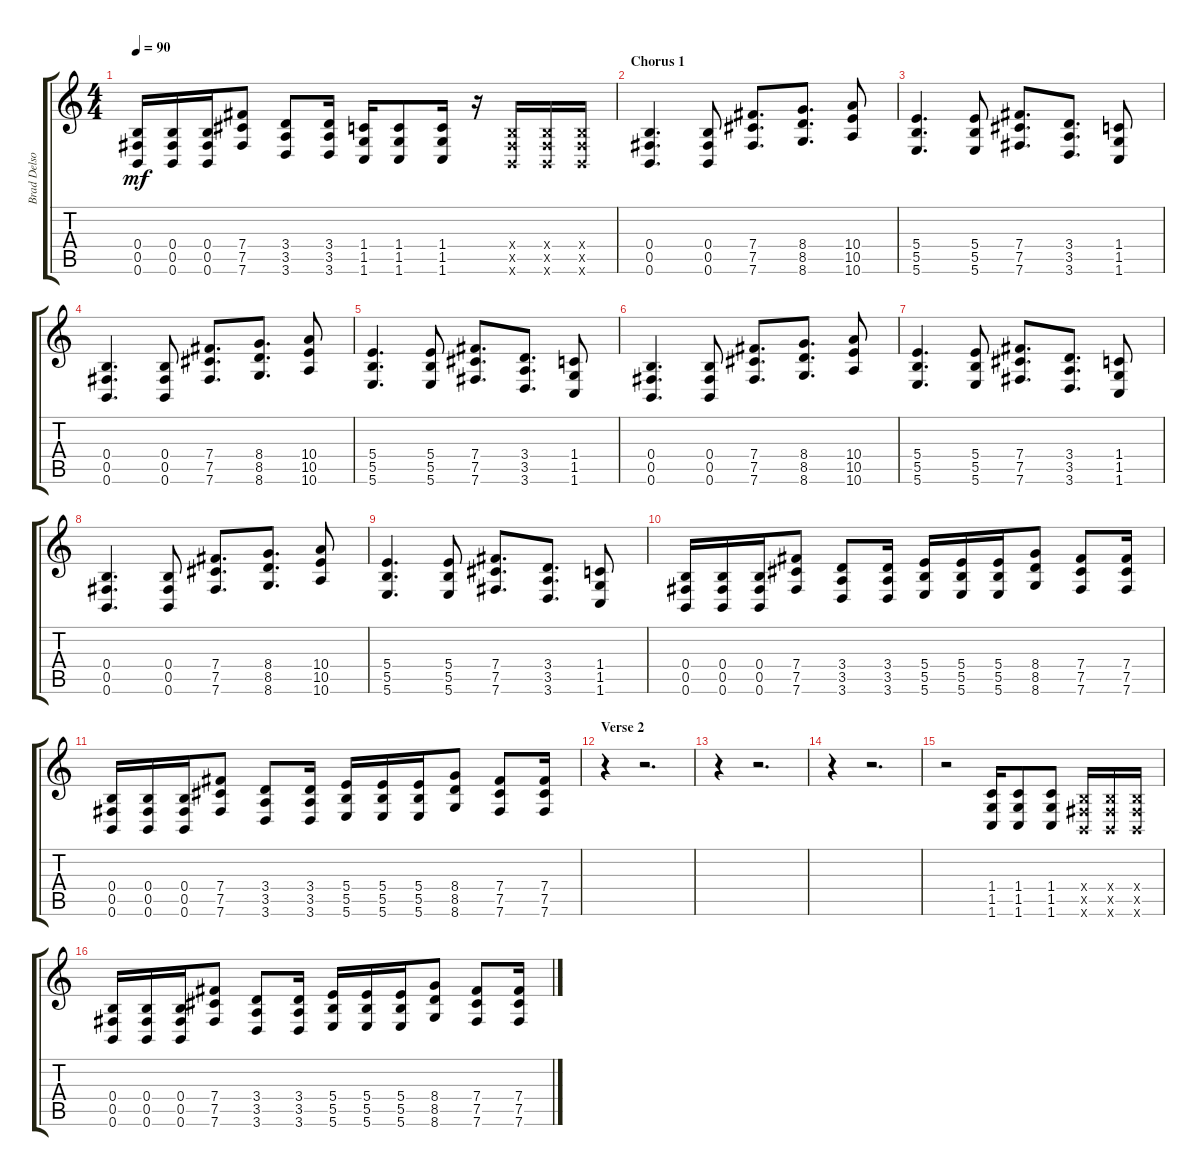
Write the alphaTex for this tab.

\track ("Brad Delson (Guitar 2)" "Brad Delso") {instrument distortionguitar}
\staff {score tabs}
\tuning (Db4 Ab3 E3 B2 Gb2 B1) {hide}
\ts (4 4)
\tempo 90
\clef g2
\ks c
(0.4 0.5 0.6).16{dy mf} (0.4 0.5 0.6).16 (0.4 0.5 0.6).16 (7.4 7.5 7.6).8 (3.4 3.5 3.6).8 (3.4 3.5 3.6).16 (1.4 1.5 1.6).16 (1.4 1.5 1.6).8 (1.4 1.5 1.6).16 r.16 (0.4{x} 0.5{x} 0.6{x}).16 (0.4{x} 0.5{x} 0.6{x}).16 (0.4{x} 0.5{x} 0.6{x}).16 |
\section ("" "Chorus 1")
(0.4 0.5 0.6).4{d} (0.4 0.5 0.6).8 (7.4 7.5 7.6).8{d} (8.4 8.5 8.6).8{d} (10.4 10.5 10.6).8 |
(5.4 5.5 5.6).4{d} (5.4 5.5 5.6).8 (7.4 7.5 7.6).8{d} (3.4 3.5 3.6).8{d} (1.4 1.5 1.6).8 |
(0.4 0.5 0.6).4{d} (0.4 0.5 0.6).8 (7.4 7.5 7.6).8{d} (8.4 8.5 8.6).8{d} (10.4 10.5 10.6).8 |
(5.4 5.5 5.6).4{d} (5.4 5.5 5.6).8 (7.4 7.5 7.6).8{d} (3.4 3.5 3.6).8{d} (1.4 1.5 1.6).8 |
(0.4 0.5 0.6).4{d} (0.4 0.5 0.6).8 (7.4 7.5 7.6).8{d} (8.4 8.5 8.6).8{d} (10.4 10.5 10.6).8 |
(5.4 5.5 5.6).4{d} (5.4 5.5 5.6).8 (7.4 7.5 7.6).8{d} (3.4 3.5 3.6).8{d} (1.4 1.5 1.6).8 |
(0.4 0.5 0.6).4{d} (0.4 0.5 0.6).8 (7.4 7.5 7.6).8{d} (8.4 8.5 8.6).8{d} (10.4 10.5 10.6).8 |
(5.4 5.5 5.6).4{d} (5.4 5.5 5.6).8 (7.4 7.5 7.6).8{d} (3.4 3.5 3.6).8{d} (1.4 1.5 1.6).8 |
(0.4 0.5 0.6).16 (0.4 0.5 0.6).16 (0.4 0.5 0.6).16 (7.4 7.5 7.6).8 (3.4 3.5 3.6).8 (3.4 3.5 3.6).16 (5.4 5.5 5.6).16 (5.4 5.5 5.6).16 (5.4 5.5 5.6).16 (8.4 8.5 8.6).8 (7.4 7.5 7.6).8 (7.4 7.5 7.6).16 |
(0.4 0.5 0.6).16 (0.4 0.5 0.6).16 (0.4 0.5 0.6).16 (7.4 7.5 7.6).8 (3.4 3.5 3.6).8 (3.4 3.5 3.6).16 (5.4 5.5 5.6).16 (5.4 5.5 5.6).16 (5.4 5.5 5.6).16 (8.4 8.5 8.6).8 (7.4 7.5 7.6).8 (7.4 7.5 7.6).16 |
\section ("" "Verse 2")
r.4 r.2{d} |
r.4 r.2{d} |
r.4 r.2{d} |
r.2 (1.4 1.5 1.6).16 (1.4 1.5 1.6).8 (1.4 1.5 1.6).8 (0.4{x} 0.5{x} 0.6{x}).16 (0.4{x} 0.5{x} 0.6{x}).16 (0.4{x} 0.5{x} 0.6{x}).16 |
(0.4 0.5 0.6).16 (0.4 0.5 0.6).16 (0.4 0.5 0.6).16 (7.4 7.5 7.6).8 (3.4 3.5 3.6).8 (3.4 3.5 3.6).16 (5.4 5.5 5.6).16 (5.4 5.5 5.6).16 (5.4 5.5 5.6).16 (8.4 8.5 8.6).8 (7.4 7.5 7.6).8 (7.4 7.5 7.6).16
